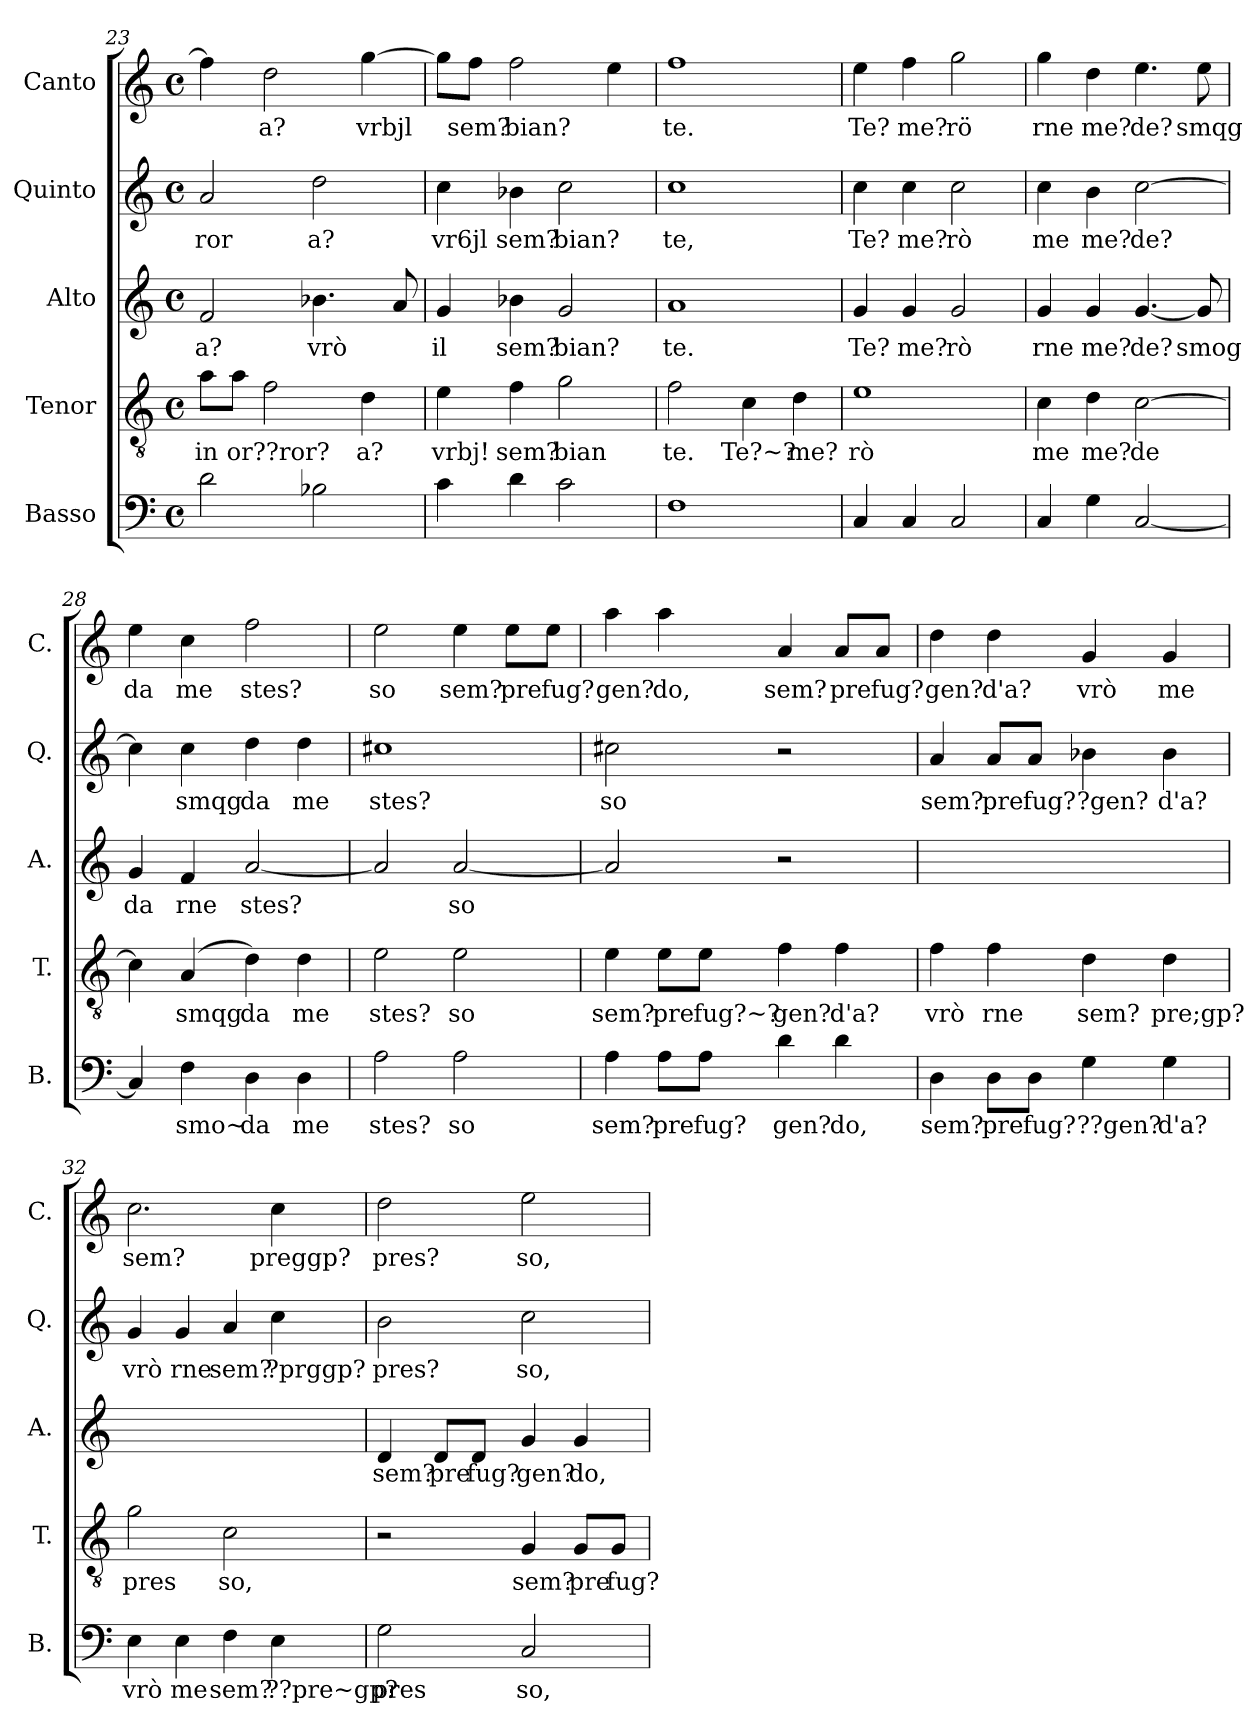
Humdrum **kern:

**kern	**text	**kern	**text	**kern	**text	**kern	**text	**kern	**text
*part5	*part5	*part4	*part4	*part3	*part3	*part2	*part2	*part1	*part1
*staff5	*staff5	*staff4	*staff4	*staff3	*staff3	*staff2	*staff2	*staff1	*staff1
*I"Basso	*	*I"Tenor	*	*I"Alto	*	*I"Quinto	*	*I"Canto	*
*I'B.	*	*I'T.	*	*I'A.	*	*I'Q.	*	*I'C.	*
!!LO:LB:g=z
*clefF4	*	*clefGv2	*	*clefG2	*	*clefG2	*	*clefG2	*
*k[]	*	*k[]	*	*k[]	*	*k[]	*	*k[]	*
*C:	*	*C:	*	*C:	*	*C:	*	*C:	*
*M4/4	*	*M4/4	*	*M4/4	*	*M4/4	*	*M4/4	*
*met(c)	*	*met(c)	*	*met(c)	*	*met(c)	*	*met(c)	*
=23	=23	=23	=23	=23	=23	=23	=23	=23	=23
!	!	!	!LO:LY:b	!	!LO:LY:b	!	!LO:LY:b	!	!
2d\	.	8a\L	in	2f/	a?	2a/	ror	4ff\]	.
!	!	!	!LO:LY:b	!	!	!	!	!	!
.	.	8a\J	or??ror?	.	.	.	.	.	.
!	!	!	!	!	!	!	!	!	!LO:LY:b
.	.	2f\	.	.	.	.	.	2dd\	a?
!	!	!	!	!	!LO:LY:b	!	!LO:LY:b	!	!
2B-X\	.	.	.	4.b-X\	vrò	2dd\	a?	.	.
!	!	!	!LO:LY:b	!	!	!	!	!	!LO:LY:b
.	.	4d\	a?	.	.	.	.	[4gg\	vrbjl
.	.	.	.	8a/	.	.	.	.	.
=24	=24	=24	=24	=24	=24	=24	=24	=24	=24
!	!	!	!LO:LY:b	!	!LO:LY:b	!	!LO:LY:b	!	!
4c\	.	4e\	vrbj!	4g/	il	4cc\	vr6jl	8gg\L]	.
!	!	!	!	!	!	!	!	!	!LO:LY:b
.	.	.	.	.	.	.	.	8ff\J	sem?
!	!	!	!LO:LY:b	!	!LO:LY:b	!	!LO:LY:b	!	!LO:LY:b
4d\	.	4f\	sem?	4b-X\	sem?	4b-X\	sem?	2ff\	bian?
!	!	!	!LO:LY:b	!	!LO:LY:b	!	!LO:LY:b	!	!
2c\	.	2g\	bian	2g/	bian?	2cc\	bian?	.	.
.	.	.	.	.	.	.	.	4ee\	.
=25	=25	=25	=25	=25	=25	=25	=25	=25	=25
!	!	!	!LO:LY:b	!	!LO:LY:b	!	!LO:LY:b	!	!LO:LY:b
1F	.	2f\	te.	1a	te.	1cc	te,	1ff	te.
!	!	!	!LO:LY:b	!	!	!	!	!	!
.	.	4c\	Te?~?	.	.	.	.	.	.
!	!	!	!LO:LY:b	!	!	!	!	!	!
.	.	4d\	me?	.	.	.	.	.	.
=26	=26	=26	=26	=26	=26	=26	=26	=26	=26
!	!	!	!LO:LY:b	!	!LO:LY:b	!	!LO:LY:b	!	!LO:LY:b
4C/	.	1e	rò	4g/	Te?	4cc\	Te?	4ee\	Te?
!	!	!	!	!	!LO:LY:b	!	!LO:LY:b	!	!LO:LY:b
4C/	.	.	.	4g/	me?	4cc\	me?	4ff\	me?
!	!	!	!	!	!LO:LY:b	!	!LO:LY:b	!	!LO:LY:b
2C/	.	.	.	2g/	rò	2cc\	rò	2gg\	rö
=27	=27	=27	=27	=27	=27	=27	=27	=27	=27
!	!	!	!LO:LY:b	!	!LO:LY:b	!	!LO:LY:b	!	!LO:LY:b
4C/	.	4c\	me	4g/	rne	4cc\	me	4gg\	rne
!	!	!	!LO:LY:b	!	!LO:LY:b	!	!LO:LY:b	!	!LO:LY:b
4G\	.	4d\	me?	4g/	me?	4b\	me?	4dd\	me?
!	!	!	!LO:LY:b	!	!LO:LY:b	!	!LO:LY:b	!	!LO:LY:b
[2C/	.	[2c\	de	[4.g/	de?	[2cc\	de?	4.ee\	de?
!	!	!	!	!	!LO:LY:b	!	!	!	!LO:LY:b
.	.	.	.	8g/]	smog	.	.	8ee\	smqg
!!LO:PB:g=z
=28	=28	=28	=28	=28	=28	=28	=28	=28	=28
!	!	!	!	!	!LO:LY:b	!	!	!	!LO:LY:b
4C/]	.	4c\]	.	4g/	da	4cc\]	.	4ee\	da
!	!LO:LY:b	!	!LO:LY:b	!	!LO:LY:b	!	!LO:LY:b	!	!LO:LY:b
4F\	smo~	(>4A/	smqg	4f/	rne	4cc\	smqg	4cc\	me
!	!LO:LY:b	!	!LO:LY:b	!	!LO:LY:b	!	!LO:LY:b	!	!LO:LY:b
4D\	da	4d\)	da	[2a/	stes?	4dd\	da	2ff\	stes?
!	!LO:LY:b	!	!LO:LY:b	!	!	!	!LO:LY:b	!	!
4D\	me	4d\	me	.	.	4dd\	me	.	.
=29	=29	=29	=29	=29	=29	=29	=29	=29	=29
!	!LO:LY:b	!	!LO:LY:b	!	!	!	!LO:LY:b	!	!LO:LY:b
2A\	stes?	2e\	stes?	2a/]	.	1cc#X	stes?	2ee\	so
!	!LO:LY:b	!	!LO:LY:b	!	!LO:LY:b	!	!	!	!LO:LY:b
2A\	so	2e\	so	[2a/	so	.	.	4ee\	sem?
!	!	!	!	!	!	!	!	!	!LO:LY:b
.	.	.	.	.	.	.	.	8ee\L	pre
!	!	!	!	!	!	!	!	!	!LO:LY:b
.	.	.	.	.	.	.	.	8ee\J	fug?
=30	=30	=30	=30	=30	=30	=30	=30	=30	=30
!	!LO:LY:b	!	!LO:LY:b	!	!	!	!LO:LY:b	!	!LO:LY:b
4A\	sem?	4e\	sem?	2a/]	.	2cc#X\	so	4aa\	gen?
!	!LO:LY:b	!	!LO:LY:b	!	!	!	!	!	!LO:LY:b
8A\L	pre	8e\L	pre	.	.	.	.	4aa\	do,
!	!LO:LY:b	!	!LO:LY:b	!	!	!	!	!	!
8A\J	fug?	8e\J	fug?~?	.	.	.	.	.	.
!	!LO:LY:b	!	!LO:LY:b	!	!	!	!	!	!LO:LY:b
4d\	gen?	4f\	gen?	2r	.	2r	.	4a/	sem?
!	!LO:LY:b	!	!LO:LY:b	!	!	!	!	!	!LO:LY:b
4d\	do,	4f\	d'a?	.	.	.	.	8a/L	pre
!	!	!	!	!	!	!	!	!	!LO:LY:b
.	.	.	.	.	.	.	.	8a/J	fug?
=31	=31	=31	=31	=31	=31	=31	=31	=31	=31
!	!LO:LY:b	!	!LO:LY:b	!	!	!	!LO:LY:b	!	!LO:LY:b
4D\	sem?	4f\	vrò	1ryy	.	4a/	sem?	4dd\	gen?
!	!LO:LY:b	!	!LO:LY:b	!	!	!	!LO:LY:b	!	!LO:LY:b
8D\L	pre	4f\	rne	.	.	8a/L	pre	4dd\	d'a?
!	!LO:LY:b	!	!	!	!	!	!LO:LY:b	!	!
8D\J	fug?	.	.	.	.	8a/J	fug?	.	.
!	!LO:LY:b	!	!LO:LY:b	!	!	!	!LO:LY:b	!	!LO:LY:b
4G\	??gen?	4d\	sem?	.	.	4b-X\	?gen?	4g/	vrò
!	!LO:LY:b	!	!LO:LY:b	!	!	!	!LO:LY:b	!	!LO:LY:b
4G\	d'a?	4d\	pre;gp?	.	.	4b-\	d'a?	4g/	me
!!LO:LB:g=z
=32	=32	=32	=32	=32	=32	=32	=32	=32	=32
!	!LO:LY:b	!	!LO:LY:b	!	!	!	!LO:LY:b	!	!LO:LY:b
4E\	vrò	2g\	pres	1ryy	.	4g/	vrò	2.cc\	sem?
!	!LO:LY:b	!	!	!	!	!	!LO:LY:b	!	!
4E\	me	.	.	.	.	4g/	rne	.	.
!	!LO:LY:b	!	!LO:LY:b	!	!	!	!LO:LY:b	!	!
4F\	sem?	2c\	so,	.	.	4a/	sem?	.	.
!	!LO:LY:b	!	!	!	!	!	!LO:LY:b	!	!LO:LY:b
4E\	??pre~gp?	.	.	.	.	4cc\	?prggp?	4cc\	preggp?
=33	=33	=33	=33	=33	=33	=33	=33	=33	=33
!	!LO:LY:b	!	!	!	!LO:LY:b	!	!LO:LY:b	!	!LO:LY:b
2G\	pres	2r	.	4d/	sem?	2b\	pres?	2dd\	pres?
!	!	!	!	!	!LO:LY:b	!	!	!	!
.	.	.	.	8d/L	pre	.	.	.	.
!	!	!	!	!	!LO:LY:b	!	!	!	!
.	.	.	.	8d/J	fug?	.	.	.	.
!	!LO:LY:b	!	!LO:LY:b	!	!LO:LY:b	!	!LO:LY:b	!	!LO:LY:b
2C/	so,	4G/	sem?	4g/	gen?	2cc\	so,	2ee\	so,
!	!	!	!LO:LY:b	!	!LO:LY:b	!	!	!	!
.	.	8G/L	pre	4g/	do,	.	.	.	.
!	!	!	!LO:LY:b	!	!	!	!	!	!
.	.	8G/J	fug?	.	.	.	.	.	.
=	=	=	=	=	=	=	=	=	=
*-	*-	*-	*-	*-	*-	*-	*-	*-	*-
